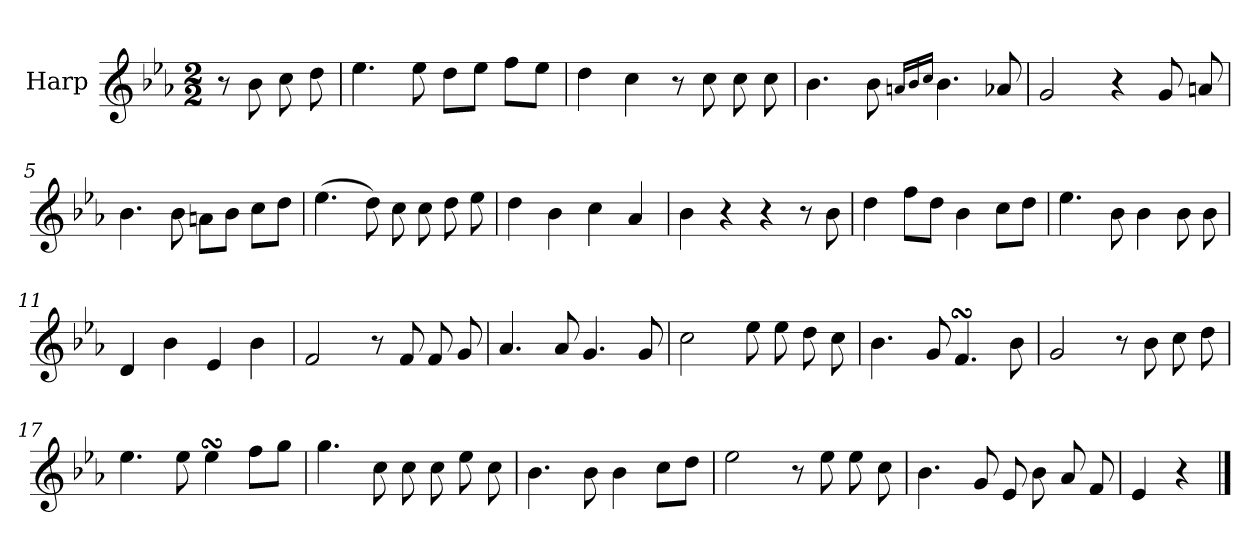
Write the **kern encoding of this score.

**kern
*part1
*staff1
*I"Harp
*I'Hrp.
*clefG2
*k[b-e-a-]
*M2/2
=
8r
*MM92
8b-\
8cc\
8dd\
=1
4.ee-\
8ee-\
8dd\L
8ee-\J
8ff\L
8ee-\J
=2
4dd\
4cc\
8r
8cc\
8cc\
8cc\
=3
4.b-\
8b-\
16qqan/LL
16qqb-/
16qqcc/JJ
4.b-\
8a-X/
=4
2g/
4r
8g/
8an/
!!LO:LB:g=z
=5
4.b-\
8b-\
8an\L
8b-\J
8cc\L
8dd\J
=6
(>4.ee-\
8dd\)
8cc\
8cc\
8dd\
8ee-\
=7
4dd\
4b-\
4cc\
4a-/
=8
4b-\
4r
4r
8r
8b-\
=9
4dd\
8ff\L
8dd\J
4b-\
8cc\L
8dd\J
=10
4.ee-\
8b-\
4b-\
8b-\
8b-\
=11
4d/
4b-\
4e-/
4b-\
!!LO:LB:g=z
=12
2f/
8r
8f/
8f/
8g/
=13
4.a-/
8a-/
4.g/
8g/
=14
2cc\
8ee-\
8ee-\
8dd\
8cc\
=15
4.b-\
8g/
4.fsSSS/
8b-\
=16
2g/
8r
8b-\
8cc\
8dd\
=17
4.ee-\
8ee-\
4ee-sSSs\
8ff\L
8gg\J
!!LO:LB:g=z
=18
4.gg\
8cc\
8cc\
8cc\
8ee-\
8cc\
=19
4.b-\
8b-\
4b-\
8cc\L
8dd\J
=20
2ee-\
8r
8ee-\
8ee-\
8cc\
=21
4.b-\
8g/
8e-/
8b-\
8a-/
8f/
=22
4e-/
4r
==
*-
